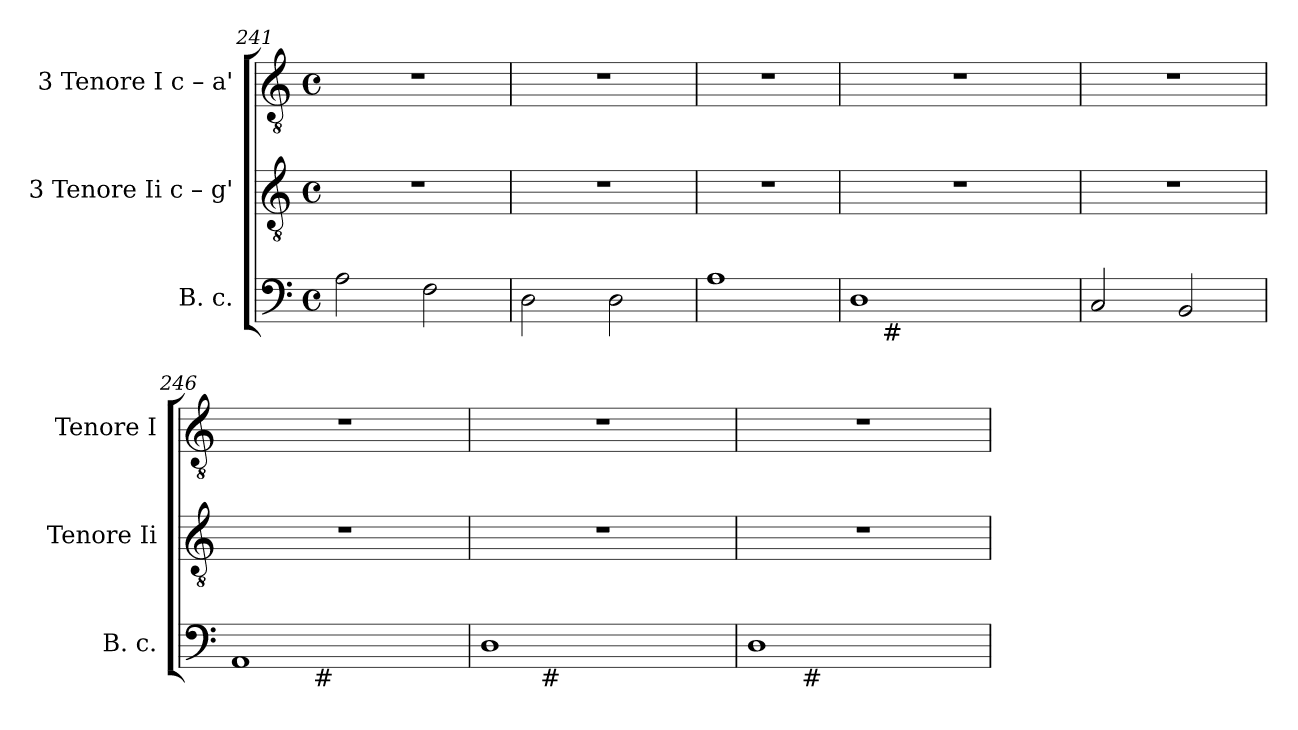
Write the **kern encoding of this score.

**kern	**kern	**kern
*part3	*part2	*part1
*staff3	*staff2	*staff1
*I"B. c.	*I"3 Tenore Ii c – g'	*I"3 Tenore I c – a'
*I'B. c.	*I'Tenore Ii	*I'Tenore I
*clefF4	*clefGv2	*clefGv2
*k[]	*k[]	*k[]
*C:	*C:	*C:
*M4/4	*M4/4	*M4/4
*met(c)	*met(c)	*met(c)
=241	=241	=241
2A\	1r	1r
2F\	.	.
=242	=242	=242
2D\	1r	1r
2D\	.	.
=243	=243	=243
1A	1r	1r
=244	=244	=244
*^	*	*
1D	16.ryy	1r	1r
!	!LO:TX:b:t=#	!	!
.	2ryy	.	.
.	4ryy	.	.
.	8ryy	.	.
.	32ryy	.	.
*v	*v	*	*
=245	=245	=245
2C/	1r	1r
2BB/	.	.
=246	=246	=246
*^	*	*
1AA	4ryy	1r	1r
.	32ryy	.	.
!	!LO:TX:b:t=#	!	!
.	2ryy	.	.
.	8..ryy	.	.
=247	=247	=247	=247
1D	8ryy	1r	1r
.	32ryy	.	.
!	!LO:TX:b:t=#	!	!
.	2ryy	.	.
.	4ryy	.	.
.	16.ryy	.	.
!!LO:LB:g=z
=248	=248	=248	=248
1D	8.ryy	1r	1r
!	!LO:TX:b:t=#	!	!
.	2ryy	.	.
.	4ryy	.	.
.	16ryy	.	.
*v	*v	*	*
=	=	=
*-	*-	*-
